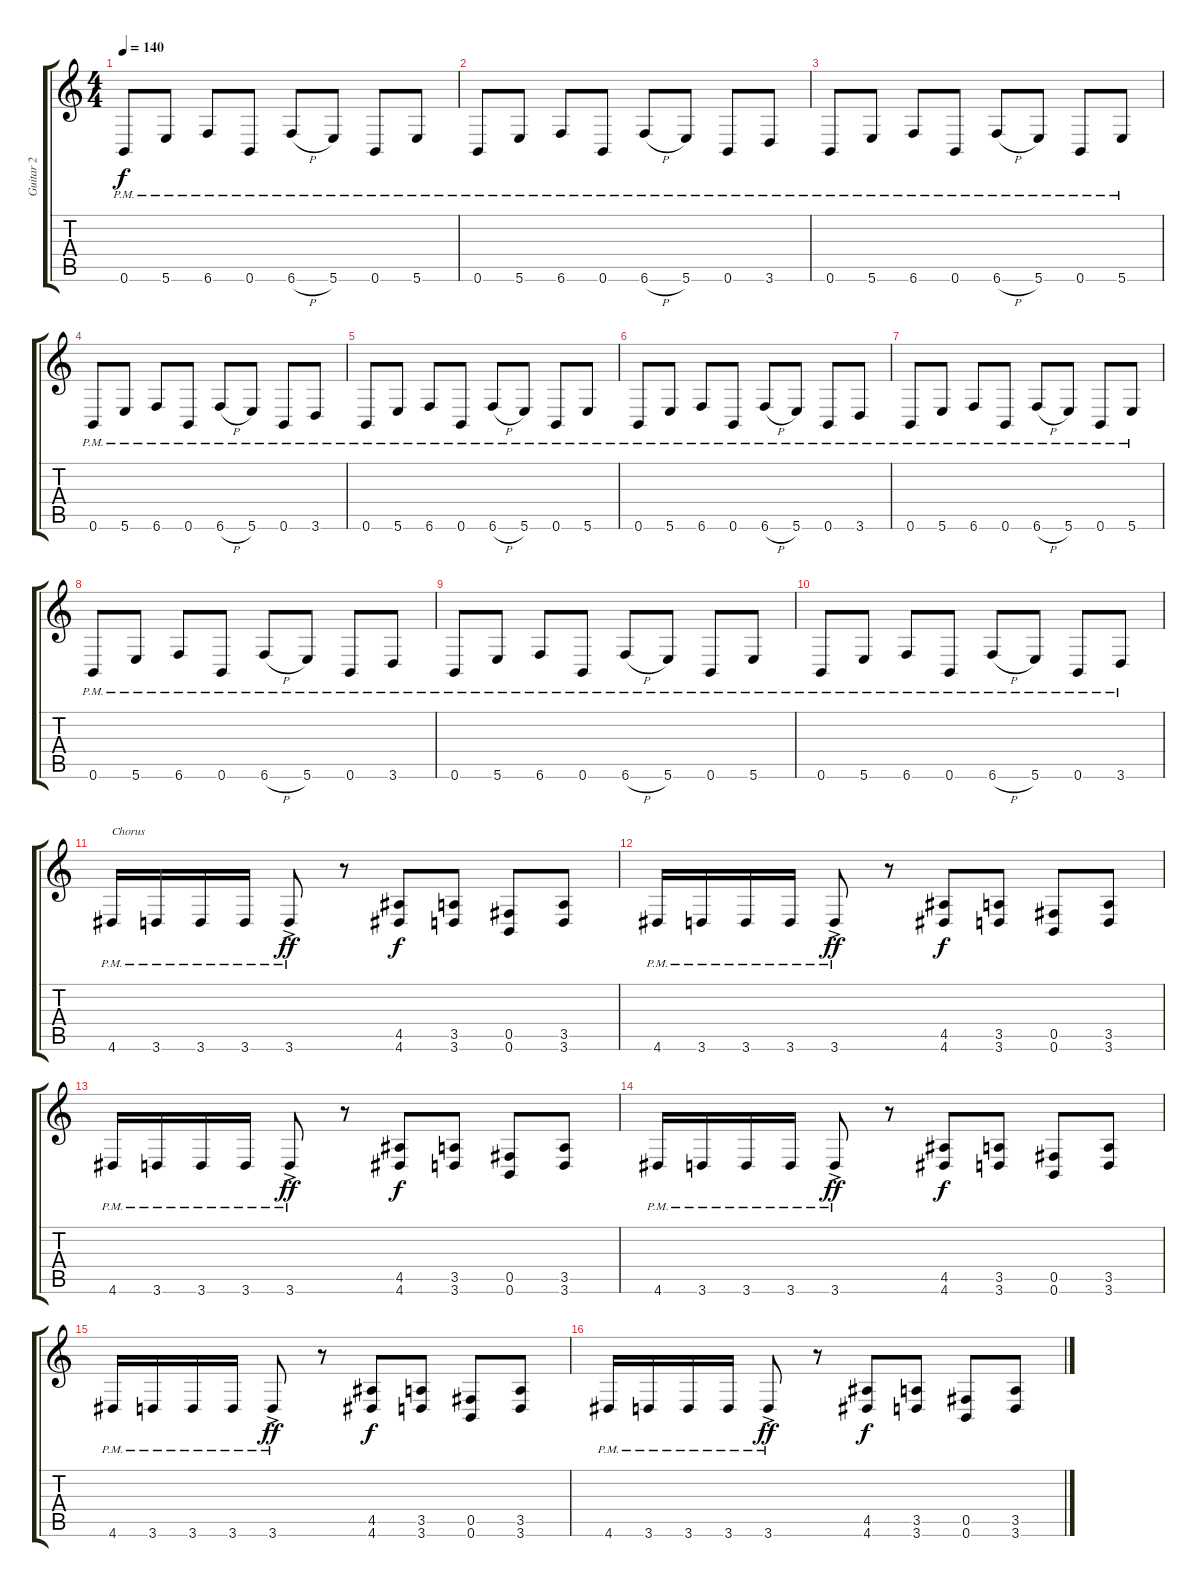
\track ("Guitar 2" "Guitar 2") {instrument distortionguitar}
\staff {score tabs}
\tuning (Db4 Ab3 E3 B2 Gb2 B1) {hide}
\ts (4 4)
\tempo 140
\clef g2
\ks c
0.6{pm}.8{dy f} 5.6{pm}.8 6.6{pm}.8 0.6{pm}.8 6.6{h pm}.8 5.6{pm}.8 0.6{pm}.8 5.6{pm}.8 |
0.6{pm}.8 5.6{pm}.8 6.6{pm}.8 0.6{pm}.8 6.6{h pm}.8 5.6{pm}.8 0.6{pm}.8 3.6{pm}.8 |
0.6{pm}.8 5.6{pm}.8 6.6{pm}.8 0.6{pm}.8 6.6{h pm}.8 5.6{pm}.8 0.6{pm}.8 5.6{pm}.8 |
0.6{pm}.8 5.6{pm}.8 6.6{pm}.8 0.6{pm}.8 6.6{h pm}.8 5.6{pm}.8 0.6{pm}.8 3.6{pm}.8 |
0.6{pm}.8 5.6{pm}.8 6.6{pm}.8 0.6{pm}.8 6.6{h pm}.8 5.6{pm}.8 0.6{pm}.8 5.6{pm}.8 |
0.6{pm}.8 5.6{pm}.8 6.6{pm}.8 0.6{pm}.8 6.6{h pm}.8 5.6{pm}.8 0.6{pm}.8 3.6{pm}.8 |
0.6{pm}.8 5.6{pm}.8 6.6{pm}.8 0.6{pm}.8 6.6{h pm}.8 5.6{pm}.8 0.6{pm}.8 5.6{pm}.8 |
0.6{pm}.8 5.6{pm}.8 6.6{pm}.8 0.6{pm}.8 6.6{h pm}.8 5.6{pm}.8 0.6{pm}.8 3.6{pm}.8 |
0.6{pm}.8 5.6{pm}.8 6.6{pm}.8 0.6{pm}.8 6.6{h pm}.8 5.6{pm}.8 0.6{pm}.8 5.6{pm}.8 |
0.6{pm}.8 5.6{pm}.8 6.6{pm}.8 0.6{pm}.8 6.6{h pm}.8 5.6{pm}.8 0.6{pm}.8 3.6{pm}.8 |
4.6{pm}.16{txt "Chorus"} 3.6{pm}.16 3.6{pm}.16 3.6{pm}.16 3.6{ac pm}.8{dy ff} r.8 (4.5 4.6).8{dy f} (3.5 3.6).8 (0.5 0.6).8 (3.5 3.6).8 |
4.6{pm}.16 3.6{pm}.16 3.6{pm}.16 3.6{pm}.16 3.6{ac pm}.8{dy ff} r.8 (4.5 4.6).8{dy f} (3.5 3.6).8 (0.5 0.6).8 (3.5 3.6).8 |
4.6{pm}.16 3.6{pm}.16 3.6{pm}.16 3.6{pm}.16 3.6{ac pm}.8{dy ff} r.8 (4.5 4.6).8{dy f} (3.5 3.6).8 (0.5 0.6).8 (3.5 3.6).8 |
4.6{pm}.16 3.6{pm}.16 3.6{pm}.16 3.6{pm}.16 3.6{ac pm}.8{dy ff} r.8 (4.5 4.6).8{dy f} (3.5 3.6).8 (0.5 0.6).8 (3.5 3.6).8 |
4.6{pm}.16 3.6{pm}.16 3.6{pm}.16 3.6{pm}.16 3.6{ac pm}.8{dy ff} r.8 (4.5 4.6).8{dy f} (3.5 3.6).8 (0.5 0.6).8 (3.5 3.6).8 |
4.6{pm}.16 3.6{pm}.16 3.6{pm}.16 3.6{pm}.16 3.6{ac pm}.8{dy ff} r.8 (4.5 4.6).8{dy f} (3.5 3.6).8 (0.5 0.6).8 (3.5 3.6).8
